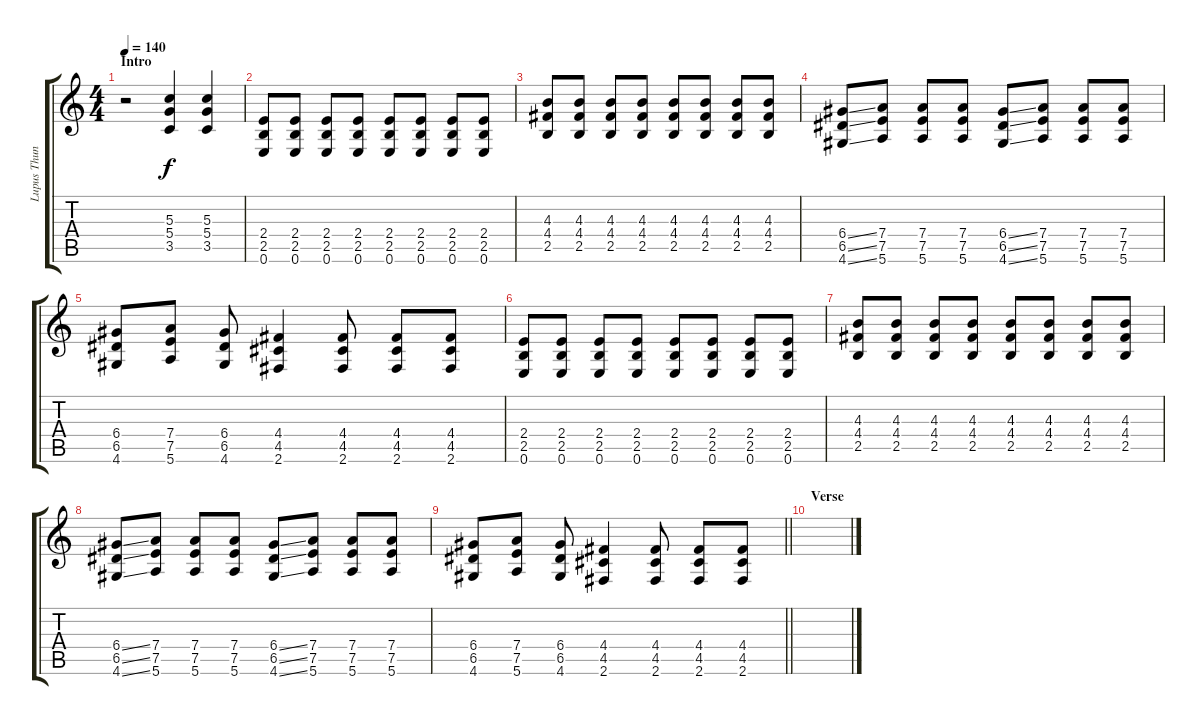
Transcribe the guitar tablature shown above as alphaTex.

\track ("Lupus Thunder" "Lupus Thun") {instrument overdrivenguitar}
\staff {score tabs}
\tuning (E4 B3 G3 D3 A2 E2) {hide}
\ts (4 4)
\section ("" "Intro")
\tempo 140
\clef g2
\ks c
r.2{dy f instrument overdrivenguitar} (5.3 5.4 3.5).4 (5.3 5.4 3.5).4 |
(2.4 2.5 0.6).8 (2.4 2.5 0.6).8 (2.4 2.5 0.6).8 (2.4 2.5 0.6).8 (2.4 2.5 0.6).8 (2.4 2.5 0.6).8 (2.4 2.5 0.6).8 (2.4 2.5 0.6).8 |
(4.3 4.4 2.5).8 (4.3 4.4 2.5).8 (4.3 4.4 2.5).8 (4.3 4.4 2.5).8 (4.3 4.4 2.5).8 (4.3 4.4 2.5).8 (4.3 4.4 2.5).8 (4.3 4.4 2.5).8 |
(6.4{ss} 6.5{ss} 4.6{ss}).8 (7.4 7.5 5.6).8 (7.4 7.5 5.6).8 (7.4 7.5 5.6).8 (6.4{ss} 6.5{ss} 4.6{ss}).8 (7.4 7.5 5.6).8 (7.4 7.5 5.6).8 (7.4 7.5 5.6).8 |
(6.4 6.5 4.6).8 (7.4 7.5 5.6).8 (6.4 6.5 4.6).8 (4.4 4.5 2.6).4 (4.4 4.5 2.6).8 (4.4 4.5 2.6).8 (4.4 4.5 2.6).8 |
(2.4 2.5 0.6).8 (2.4 2.5 0.6).8 (2.4 2.5 0.6).8 (2.4 2.5 0.6).8 (2.4 2.5 0.6).8 (2.4 2.5 0.6).8 (2.4 2.5 0.6).8 (2.4 2.5 0.6).8 |
(4.3 4.4 2.5).8 (4.3 4.4 2.5).8 (4.3 4.4 2.5).8 (4.3 4.4 2.5).8 (4.3 4.4 2.5).8 (4.3 4.4 2.5).8 (4.3 4.4 2.5).8 (4.3 4.4 2.5).8 |
(6.4{ss} 6.5{ss} 4.6{ss}).8 (7.4 7.5 5.6).8 (7.4 7.5 5.6).8 (7.4 7.5 5.6).8 (6.4{ss} 6.5{ss} 4.6{ss}).8 (7.4 7.5 5.6).8 (7.4 7.5 5.6).8 (7.4 7.5 5.6).8 |
\barLineRight lightlight
(6.4 6.5 4.6).8 (7.4 7.5 5.6).8 (6.4 6.5 4.6).8 (4.4 4.5 2.6).4 (4.4 4.5 2.6).8 (4.4 4.5 2.6).8 (4.4 4.5 2.6).8 |
\section ("" "Verse")
